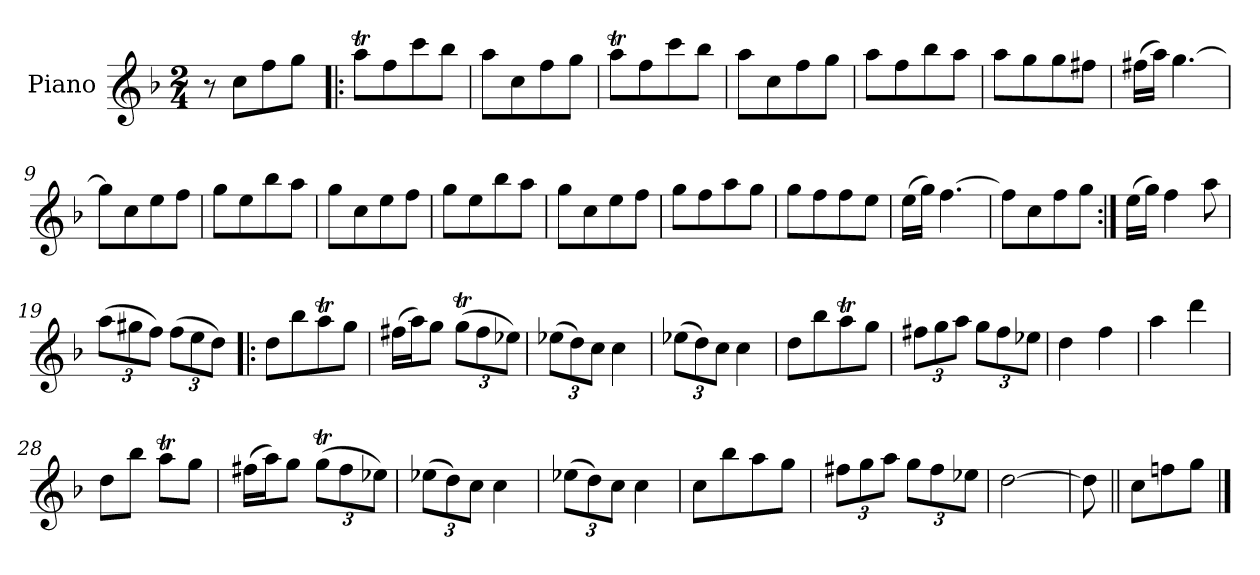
**kern
*part1
*staff1
*I"Piano
*I'Pno.
*clefG2
*k[b-]
*M2/4
=1
8r
8cc\L
8ff\
8gg\J
=2!|:
8aat\L
8ff\
8ccc\
8bb-\J
=3
8aa\L
8cc\
8ff\
8gg\J
=4
8aat\L
8ff\
8ccc\
8bb-\J
=5
8aa\L
8cc\
8ff\
8gg\J
=6
8aa\L
8ff\
8bb-\
8aa\J
!!LO:LB:g=z
=7
8aa\L
8gg\
8gg\
8ff#X\J
=8
(>16ff#X\LL
16aa\JJ)
[4.gg\
=9
8gg\L]
8cc\
8ee\
8ff\J
=10
8gg\L
8ee\
8bb-\
8aa\J
=11
8gg\L
8cc\
8ee\
8ff\J
=12
8gg\L
8ee\
8bb-\
8aa\J
=13
8gg\L
8cc\
8ee\
8ff\J
!!LO:LB:g=z
=14
8gg\L
8ff\
8aa\
8gg\J
=15
8gg\L
8ff\
8ff\
8ee\J
=16
(>16ee\LL
16gg\JJ)
[4.ff\
=17
8ff\L]
8cc\
8ff\
8gg\J
=18:|!
(>16ee\LL
16gg\JJ)
4ff\
8aa\
=19
*Xbrackettup
(>12aa\L
12gg#X\
12ff\J)
(>12ff\L
12ee\
12dd\J)
=20!|:
8dd\L
8bb-\
8aat\
8gg\J
=21
(>16ff#X\LL
16aa\J)
8gg\J
(>12ggT\L
12ff#\
12ee-i\J)
!!LO:LB:g=z
=22
(>12ee-X\L
12dd\)
12cc\J
4cc\
=23
(>12ee-X\L
12dd\)
12cc\J
4cc\
=24
8dd\L
8bb-\
8aat\
8gg\J
=25
12ff#X\L
12gg\
12aa\J
12gg\L
12ff#\
12ee-X\J
=26
4dd\
4ff\
=27
4aa\
4ddd\
=28
8dd\L
8bb-\J
8aat\L
8gg\J
!!LO:LB:g=z
=29
(>16ff#X\LL
16aa\J)
8gg\J
(>12ggT\L
12ff#\
12ee-X\J)
=30
(>12ee-X\L
12dd\)
12cc\J
4cc\
=31
(>12ee-X\L
12dd\)
12cc\J
4cc\
=32
8cc\L
8bb-\
8aa\
8gg\J
=33
12ff#X\L
12gg\
12aa\J
12gg\L
12ff#\
12ee-X\J
=34
[2dd\
=35
8dd\]
=35X1||
8cc\L
8ffn\
8gg\J
==
*-
